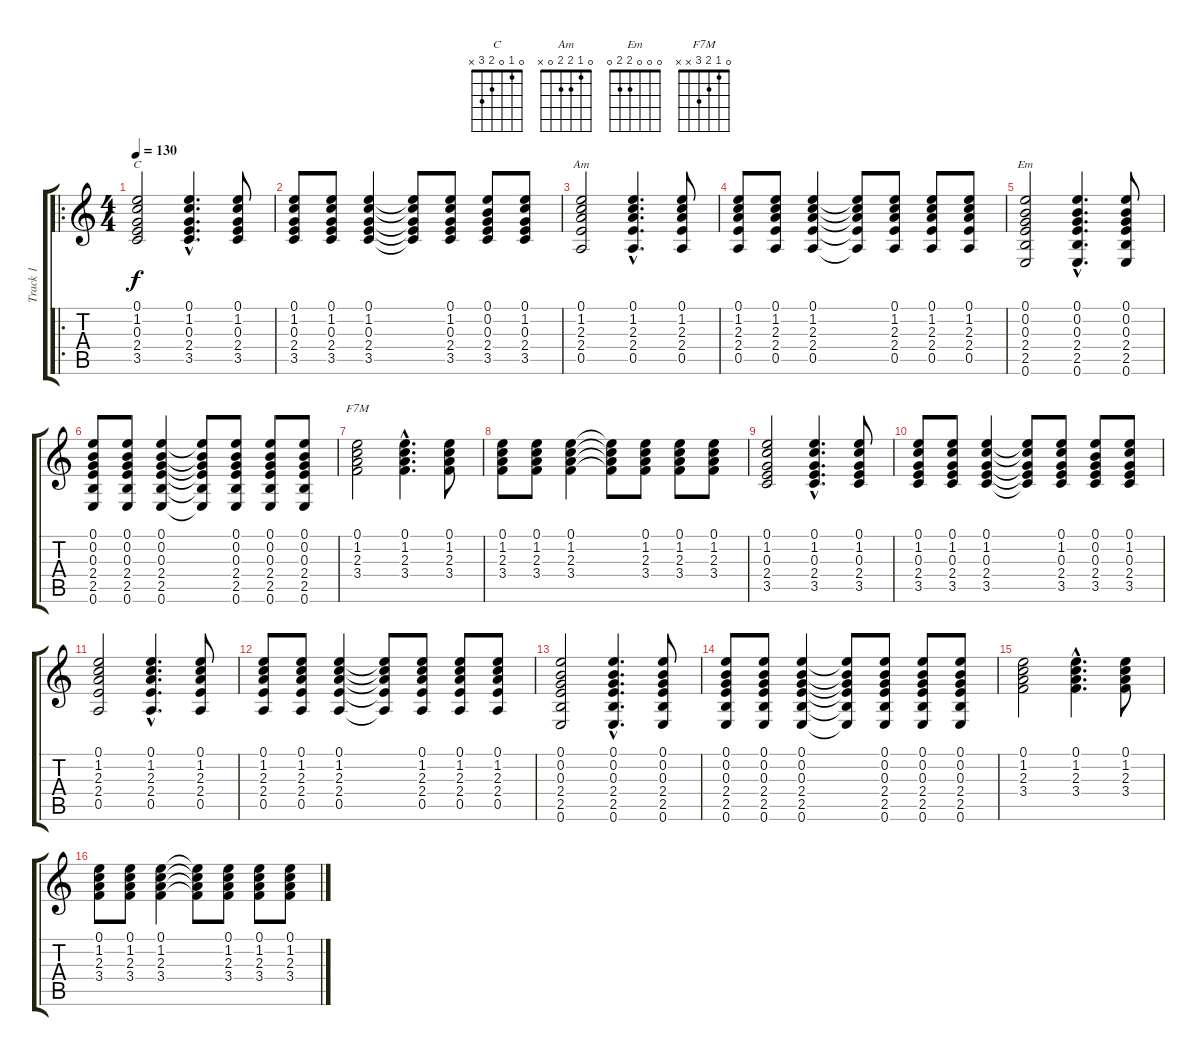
\track ("Track 1" "Track 1") {instrument acousticguitarnylon}
\staff {score tabs}
\tuning (E4 B3 G3 D3 A2 E2) {hide}
\chord ("C" 0 1 0 2 3 x)
\chord ("Am" 0 1 2 2 0 x)
\chord ("Em" 0 0 0 2 2 0)
\chord ("F7M" 0 1 2 3 x x)
\ro
\ts (4 4)
\tempo 130
\clef g2
\ks c
(0.1 1.2 0.3 2.4 3.5).2{ch "C" dy f} (0.1{hac} 1.2{hac} 0.3{hac} 2.4{hac} 3.5{hac}).4{d} (0.1 1.2 0.3 2.4 3.5).8 |
(0.1 1.2 0.3 2.4 3.5).8 (0.1 1.2 0.3 2.4 3.5).8 (0.1 1.2 0.3 2.4 3.5).4 (0.1{t} 1.2{t} 0.3{t} 2.4{t} 3.5{t}).8 (0.1 1.2 0.3 2.4 3.5).8 (0.1 0.2 0.3 2.4 3.5).8 (0.1 1.2 0.3 2.4 3.5).8 |
(0.1 1.2 2.3 2.4 0.5).2{ch "Am"} (0.1{hac} 1.2{hac} 2.3{hac} 2.4{hac} 0.5{hac}).4{d} (0.1 1.2 2.3 2.4 0.5).8 |
(0.1 1.2 2.3 2.4 0.5).8 (0.1 1.2 2.3 2.4 0.5).8 (0.1 1.2 2.3 2.4 0.5).4 (0.1{t} 1.2{t} 2.3{t} 2.4{t} 0.5{t}).8 (0.1 1.2 2.3 2.4 0.5).8 (0.1 1.2 2.3 2.4 0.5).8 (0.1 1.2 2.3 2.4 0.5).8 |
(0.1 0.2 0.3 2.4 2.5 0.6).2{ch "Em"} (0.1{hac} 0.2{hac} 0.3{hac} 2.4{hac} 2.5{hac} 0.6{hac}).4{d} (0.1 0.2 0.3 2.4 2.5 0.6).8 |
(0.1 0.2 0.3 2.4 2.5 0.6).8 (0.1 0.2 0.3 2.4 2.5 0.6).8 (0.1 0.2 0.3 2.4 2.5 0.6).4 (0.1{t} 0.2{t} 0.3{t} 2.4{t} 2.5{t} 0.6{t}).8 (0.1 0.2 0.3 2.4 2.5 0.6).8 (0.1 0.2 0.3 2.4 2.5 0.6).8 (0.1 0.2 0.3 2.4 2.5 0.6).8 |
(0.1 1.2 2.3 3.4).2{ch "F7M"} (0.1{hac} 1.2{hac} 2.3{hac} 3.4{hac}).4{d} (0.1 1.2 2.3 3.4).8 |
(0.1 1.2 2.3 3.4).8 (0.1 1.2 2.3 3.4).8 (0.1 1.2 2.3 3.4).4 (0.1{t} 1.2{t} 2.3{t} 3.4{t}).8 (0.1 1.2 2.3 3.4).8 (0.1 1.2 2.3 3.4).8 (0.1 1.2 2.3 3.4).8 |
(0.1 1.2 0.3 2.4 3.5).2 (0.1{hac} 1.2{hac} 0.3{hac} 2.4{hac} 3.5{hac}).4{d} (0.1 1.2 0.3 2.4 3.5).8 |
(0.1 1.2 0.3 2.4 3.5).8 (0.1 1.2 0.3 2.4 3.5).8 (0.1 1.2 0.3 2.4 3.5).4 (0.1{t} 1.2{t} 0.3{t} 2.4{t} 3.5{t}).8 (0.1 1.2 0.3 2.4 3.5).8 (0.1 0.2 0.3 2.4 3.5).8 (0.1 1.2 0.3 2.4 3.5).8 |
(0.1 1.2 2.3 2.4 0.5).2 (0.1{hac} 1.2{hac} 2.3{hac} 2.4{hac} 0.5{hac}).4{d} (0.1 1.2 2.3 2.4 0.5).8 |
(0.1 1.2 2.3 2.4 0.5).8 (0.1 1.2 2.3 2.4 0.5).8 (0.1 1.2 2.3 2.4 0.5).4 (0.1{t} 1.2{t} 2.3{t} 2.4{t} 0.5{t}).8 (0.1 1.2 2.3 2.4 0.5).8 (0.1 1.2 2.3 2.4 0.5).8 (0.1 1.2 2.3 2.4 0.5).8 |
(0.1 0.2 0.3 2.4 2.5 0.6).2 (0.1{hac} 0.2{hac} 0.3{hac} 2.4{hac} 2.5{hac} 0.6{hac}).4{d} (0.1 0.2 0.3 2.4 2.5 0.6).8 |
(0.1 0.2 0.3 2.4 2.5 0.6).8 (0.1 0.2 0.3 2.4 2.5 0.6).8 (0.1 0.2 0.3 2.4 2.5 0.6).4 (0.1{t} 0.2{t} 0.3{t} 2.4{t} 2.5{t} 0.6{t}).8 (0.1 0.2 0.3 2.4 2.5 0.6).8 (0.1 0.2 0.3 2.4 2.5 0.6).8 (0.1 0.2 0.3 2.4 2.5 0.6).8 |
(0.1 1.2 2.3 3.4).2 (0.1{hac} 1.2{hac} 2.3{hac} 3.4{hac}).4{d} (0.1 1.2 2.3 3.4).8 |
(0.1 1.2 2.3 3.4).8 (0.1 1.2 2.3 3.4).8 (0.1 1.2 2.3 3.4).4 (0.1{t} 1.2{t} 2.3{t} 3.4{t}).8 (0.1 1.2 2.3 3.4).8 (0.1 1.2 2.3 3.4).8 (0.1 1.2 2.3 3.4).8
